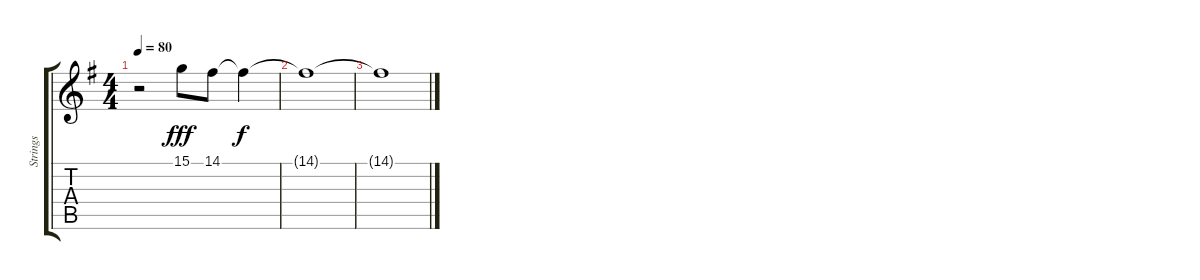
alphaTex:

\track ("Strings" "Strings") {instrument stringensemble1}
\staff {score tabs}
\tuning (E4 B3 G3 D3 A2 E2) {hide}
\ts (4 4)
\tempo 80
\clef g2
\ks g
r.2{dy fff instrument stringensemble1} 15.1.8 14.1.8 14.1{t}.4{dy f} |
14.1{t}.1 |
14.1{t}.1
